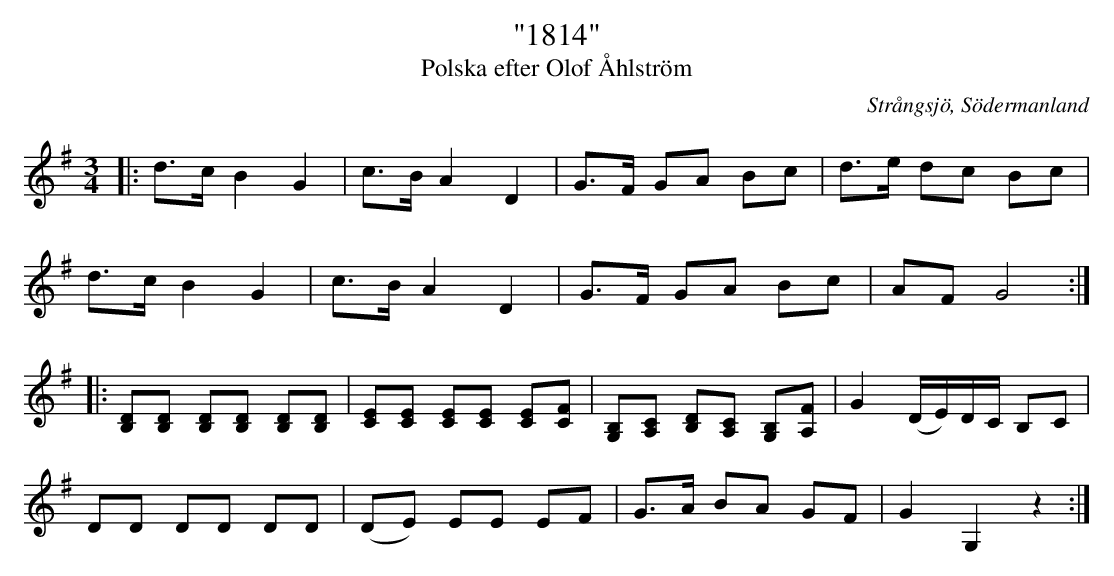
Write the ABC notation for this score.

X:1
T: "1814"
T: Polska efter Olof Åhlström
O: Strångsjö, Södermanland
M: 3/4
L: 1/16
K: G
|: d3c B4 G4 | c3B A4 D4 | G3F G2A2 B2c2 | d3e d2c2 B2c2 |
d3c B4 G4 | c3B A4 D4 | G3F G2A2 B2c2 | A2F2 G8 :|
|: [D2B,2][D2B,2] [D2B,2][D2B,2] [D2B,2][D2B,2] | [C2E2][C2E2] [C2E2][C2E2] [C2E2][C2F2] | [B,2G,2][C2A,2] [D2B,2][C2A,2] [B,2G,2][A,2F2] | G4 (DE)DC B,2C2 |
D2D2 D2D2 D2D2 | (D2E2) E2E2 E2F2 | G2>A2 B2A2 G2F2 | G4 G,4 z4 :|
